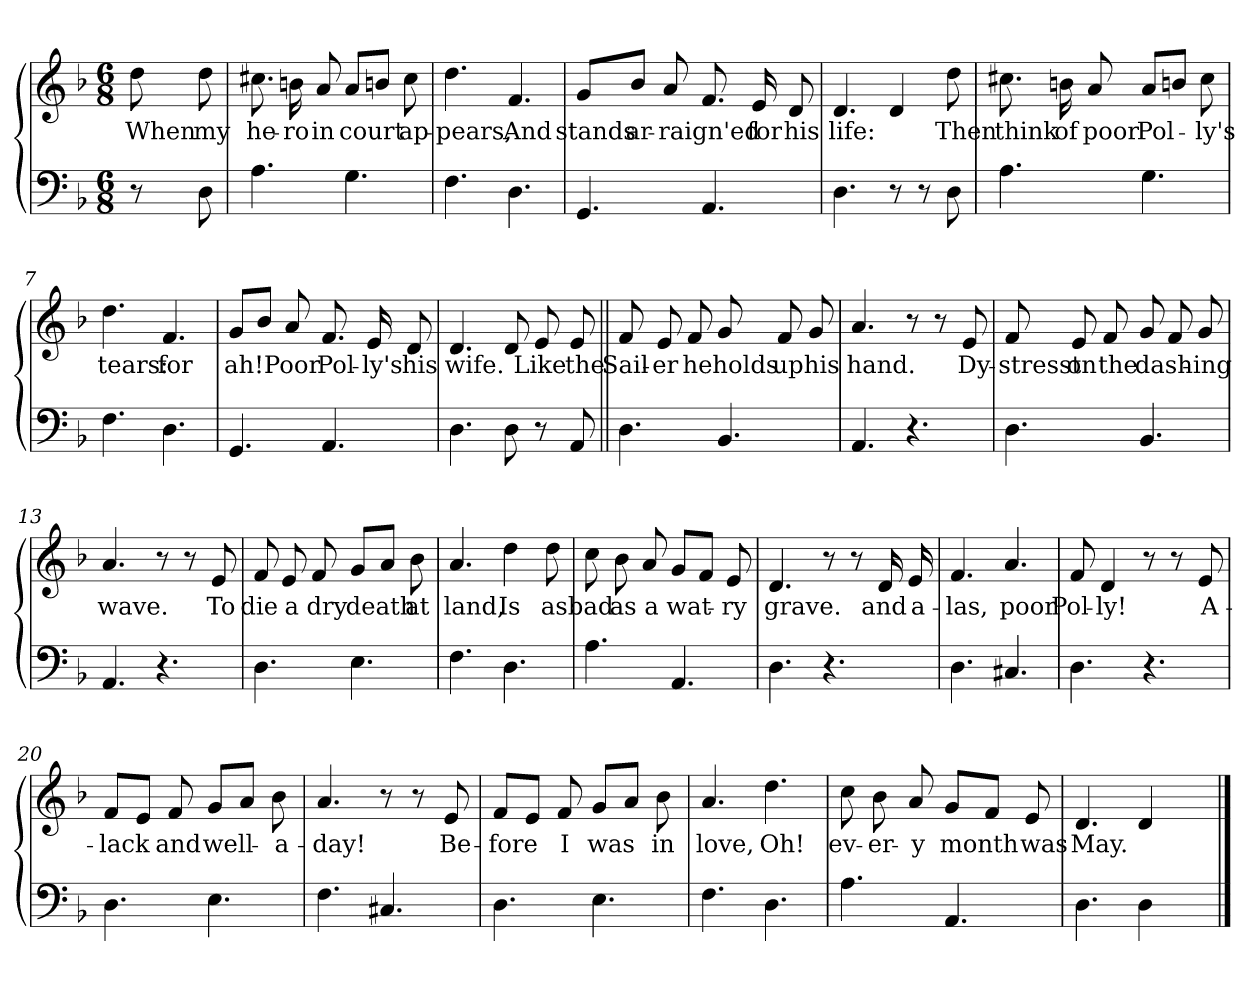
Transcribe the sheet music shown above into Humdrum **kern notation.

**kern	**kern	**text
*part2	*part1	*part1
*staff2	*staff1	*staff1
*clefF4	*clefG2	*
*k[b-]	*k[b-]	*
*d:	*d:	*
*M6/8	*M6/8	*
=1	=1	=1
8r	8dd\	When
8D\	8dd\	my
=2	=2	=2
4.A\	8.cc#X\	he-
.	16bn\	-ro
.	8a/	in
4.G\	8a/L	court
.	8bn/J	.
.	8cc#\	ap-
=3	=3	=3
4.F\	4.dd\	-pears,
4.D\	4.f/	And
=4	=4	=4
4.GG/	8g/L	stands
.	8b-/J	ar-
.	8a/	-raign'ed
4.AA/	8.f/	.
.	16e/	for
.	8d/	his
=5	=5	=5
4.D\	4.d/	life:
8r	4d/	.
8r	.	.
8D\	8dd\	Then
=6	=6	=6
4.A\	8.cc#X\	think
.	16bn\	of
.	8a/	poor
4.G\	8a/L	Pol-
.	8bn/J	.
.	8cc#\	-ly's
!!LO:LB:g=z
=7	=7	=7
4.F\	4.dd\	tears:
4.D\	4.f/	for
=8	=8	=8
4.GG/	8g/L	ah!
.	8b-/J	.
.	8a/	Poor
4.AA/	8.f/	Pol-
.	16e/	-ly's
.	8d/	his
=9	=9	=9
4.D\	4.d/	wife.
8D\	8d/	.
8r	8e/	Like
8AA/	8e/	the
=10||	=10||	=10||
4.D\	8f/	Sail-
.	8e/	-er
.	8f/	he
4.BB-/	8g/	holds
.	8f/	up
.	8g/	his
!!LO:LB:g=z
=11	=11	=11
4.AA/	4.a/	hand.
4.r	8r	.
.	8r	.
.	8e/	Dy-
=12	=12	=12
4.D\	8f/	-stresst
.	8e/	on
.	8f/	the
4.BB-/	8g/	dash-
.	8f/	.
.	8g/	-ing
=13	=13	=13
4.AA/	4.a/	wave.
4.r	8r	.
.	8r	.
.	8e/	To
=14	=14	=14
4.D\	8f/	die
.	8e/	a
.	8f/	dry
4.E\	8g/L	death
.	8a/J	.
.	8b-\	at
=15	=15	=15
4.F\	4.a/	land,
4.D\	4dd\	Is
.	8dd\	as
!!LO:LB:g=z
=16	=16	=16
4.A\	8cc\	bad
.	8b-\	as
.	8a/	a
4.AA/	8g/L	wat-
.	8f/J	.
.	8e/	-ry
=17	=17	=17
4.D\	4.d/	grave.
4.r	8r	.
.	8r	.
.	16d/	and
.	16e/	a-
=18	=18	=18
4.D\	4.f/	-las,
4.C#X/	4.a/	poor
=19	=19	=19
4.D\	8f/	Pol-
.	4d/	-ly!
4.r	8r	.
.	8r	.
.	8e/	A-
=20	=20	=20
4.D\	8f/L	-lack
.	8e/J	.
.	8f/	and
4.E\	8g/L	well-
.	8a/J	.
.	8b-\	-a-
!!LO:LB:g=z
=21	=21	=21
4.F\	4.a/	-day!
4.C#X/	8r	.
.	8r	.
.	8e/	Be-
=22	=22	=22
4.D\	8f/L	-fore
.	8e/J	.
.	8f/	I
4.E\	8g/L	was
.	8a/J	.
.	8b-\	in
=23	=23	=23
4.F\	4.a/	love,
4.D\	4.dd\	Oh!
=24	=24	=24
4.A\	8cc\	ev-
.	8b-\	-er-
.	8a/	-y
4.AA/	8g/L	month
.	8f/J	.
.	8e/	was
=25	=25	=25
4.D\	4.d/	May.
4D\	4d/	.
8ryy	8ryy	.
==	==	==
*-	*-	*-
